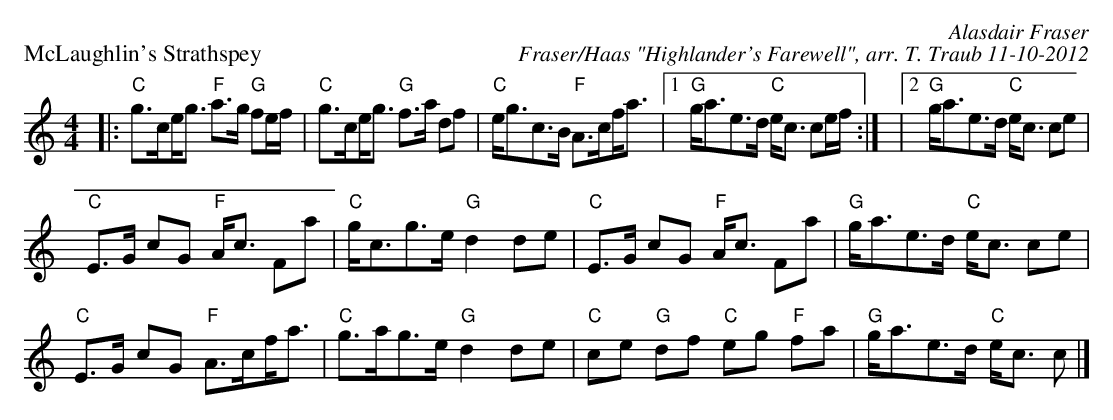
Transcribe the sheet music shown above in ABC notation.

X:1
P: McLaughlin's Strathspey
C: Alasdair Fraser
C: Fraser/Haas "Highlander's Farewell", arr. T. Traub 11-10-2012
M: 4/4
L: 1/8
K: C
|: "C"g>c!beambr1!e<g "F"a>g "G"fe/f/|"C"g>c!beambr1!e<g "G"f>a df|"C"e<gc>B "F"A>c!beambr1!f<a|1 "G"g<ae>d "C"e<c ce/f/ :| |2 "G"g<ae>d "C"e<c ce |
"C"E>G cG "F"A<c Fa|"C"g<cg>e "G"d2 de|"C"E>G cG "F"A<c Fa|"G"g<ae>d "C"e<c ce|
"C"E>G cG "F"A>c!beambr1!f<a|"C"g>ag>e "G"d2 de|"C"ce "G"df "C"eg "F"fa|"G"g<ae>d "C"e<c c |]
